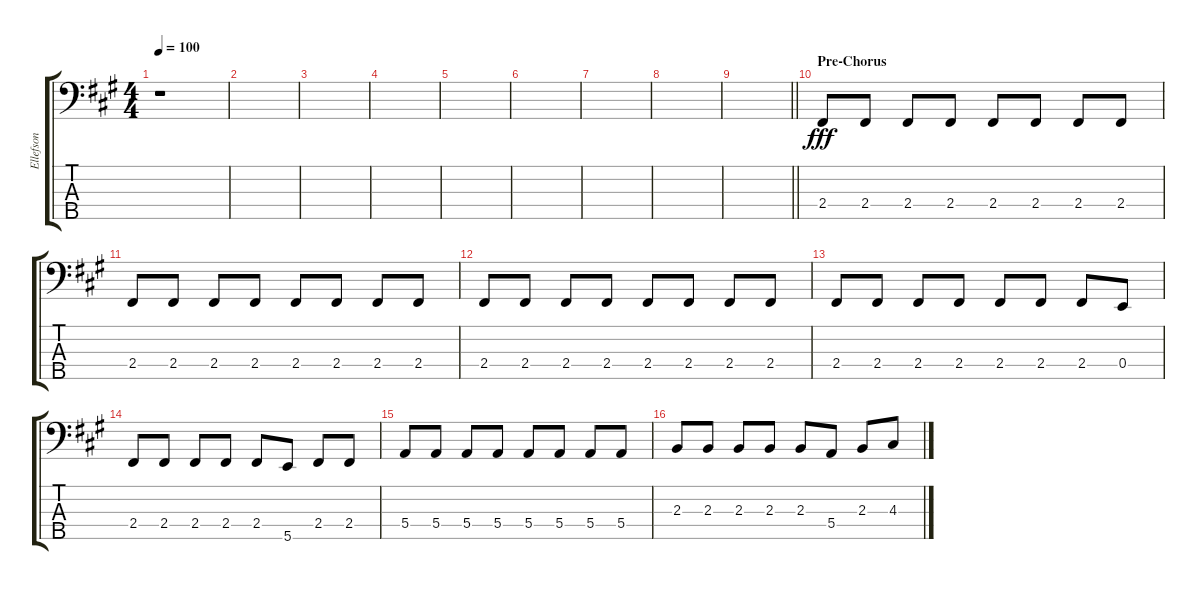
\track ("Ellefson" "Ellefson") {instrument electricbasspick}
\staff {score tabs}
\tuning (G2 D2 A1 E1 B0) {hide}
\ts (4 4)
\tempo 100
\clef f4
\ks a
r.1{dy fff} |
|
|
|
|
|
|
|
\barLineRight lightlight
|
\section ("" "Pre-Chorus")
2.4.8 2.4.8 2.4.8 2.4.8 2.4.8 2.4.8 2.4.8 2.4.8 |
2.4.8 2.4.8 2.4.8 2.4.8 2.4.8 2.4.8 2.4.8 2.4.8 |
2.4.8 2.4.8 2.4.8 2.4.8 2.4.8 2.4.8 2.4.8 2.4.8 |
2.4.8 2.4.8 2.4.8 2.4.8 2.4.8 2.4.8 2.4.8 0.4.8 |
2.4.8 2.4.8 2.4.8 2.4.8 2.4.8 5.5.8 2.4.8 2.4.8 |
5.4.8 5.4.8 5.4.8 5.4.8 5.4.8 5.4.8 5.4.8 5.4.8 |
2.3.8 2.3.8 2.3.8 2.3.8 2.3.8 5.4.8 2.3.8 4.3.8
